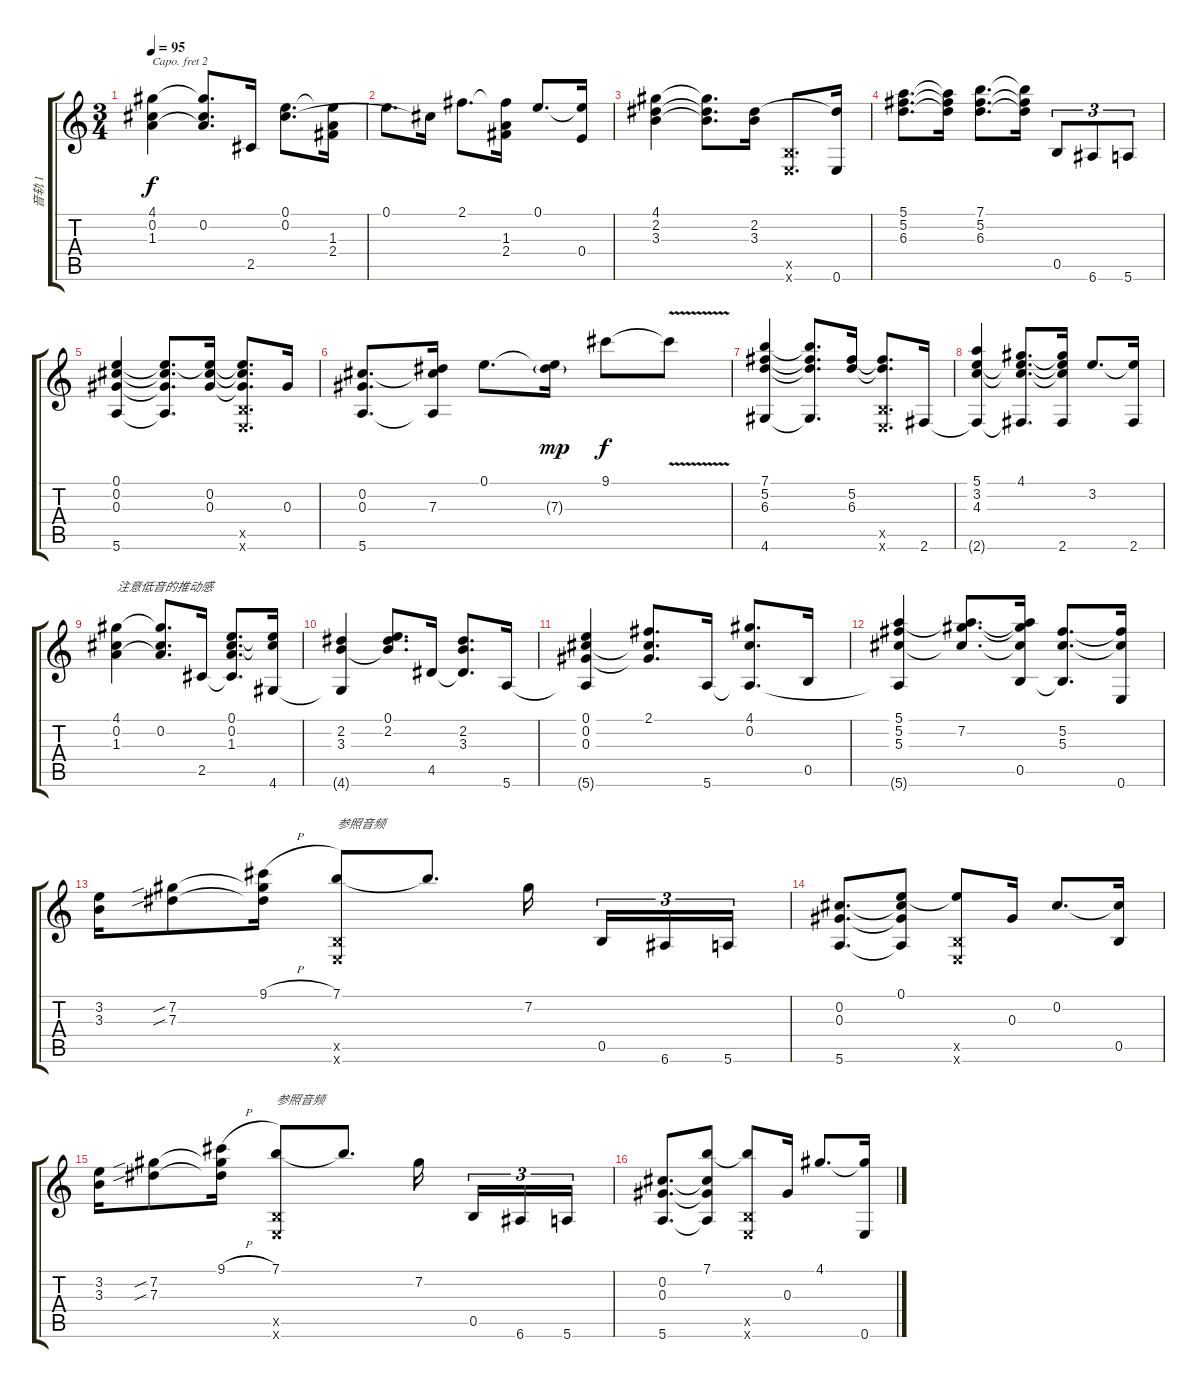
\track ("音轨 1" "音轨 1") {instrument acousticguitarsteel}
\staff {score tabs}
\capo 2
\tuning (D4 B3 Gb3 D3 A2 D2) {hide}
\ts (3 4)
\tempo 95
\clef g2
\ks c
(4.1 0.2 1.3).4{dy f} (4.1{t} 0.2 1.3{t}).8{d} 2.5.16 (0.1 0.2).8{d} (0.1{t} 1.3 2.4).16 |
0.1.8{d} 0.2{t}.16 2.1.8{d} (2.1{t} 1.3 2.4).16 0.1.8{d} (0.1{t} 0.4).16 |
(4.1 2.2 3.3).4 (4.1{t} 2.2{t} 3.3{t}).8{d} (2.2 3.3).16 (0.5{x} 0.6{x}).8{d} (2.2{t} 0.6).16 |
(5.1 5.2 6.3).8{d} (5.1{t} 5.2{t} 6.3{t}).16 (7.1 5.2 6.3).8{d} (7.1{t} 5.2{t} 6.3{t}).16 0.5.8{tu (3 2)} 6.6.8{tu (3 2)} 5.6.8{tu (3 2)} |
(0.1 0.2 0.3 5.6).4 (0.1{t} 0.2{t} 0.3{t} 5.6{t}).8{d} (0.1{t} 0.2 0.3).16 (0.1{t} 0.2{t} 0.3{t} 0.5{x} 0.6{x}).8{d} 0.3.16 |
(0.2 0.3 5.6).8{d} (0.2{t} 7.3 5.6{t}).16 0.1.8{d} (0.1{t} 7.3{g}).16{dy mp} 9.1.8{dy f} 9.1{v t}.8 |
(7.1 5.2 6.3 4.6).4 (7.1{t} 5.2{t} 6.3{t} 4.6{t}).8{d} (5.2 6.3).16 (5.2{t} 6.3{t} 0.5{x} 0.6{x}).8{d} 2.6.16 |
(5.1 3.2 4.3 2.6{t}).4 (4.1 3.2{t} 4.3{t} 2.6{t}).8{d} (4.1{t} 3.2{t} 4.3{t} 2.6).16 3.2.8{d} (3.2{t} 2.6).16 |
(4.1 0.2 1.3).4{txt "注意低音的推动感"} (4.1{t} 0.2 1.3{t}).8{d} 2.5.16 (0.1 0.2 1.3 2.5{t}).8{d} (0.1{t} 0.2{t} 4.6).16 |
(2.2 3.3 4.6{t}).4 (0.1 2.2 3.3{t}).8{d} 4.5.16 (2.2 3.3 4.5{t}).8{d} 5.6.16 |
(0.1 0.2 0.3 5.6{t}).4 (2.1 0.2{t} 0.3{t}).8{d} 5.6.16 (4.1 0.2 5.6{t}).8{d} 0.5.16 |
(5.1 5.2 5.3 5.6{t}).4 (5.1{t} 7.2 5.3{t}).8{d} (5.1{t} 7.2{t} 5.3{t} 0.5).16 (5.2 5.3 0.5{t}).8{d} (5.2{t} 5.3{t} 0.6).16 |
(3.2 3.3).16 (7.2{sib} 7.3{sib}).8 (9.1{h} 7.2{t} 7.3{t}).16 (7.1 0.5{x} 0.6{x}).8{txt "参照音频"} 7.1{t}.8{d} 7.2.16{beam splitsecondary} 0.5.16{tu (3 2)} 6.6.16{tu (3 2)} 5.6.16{tu (3 2)} |
(0.2 0.3 5.6).8{d} (0.1 0.2{t} 0.3{t} 5.6{t}).8 (0.1{t} 0.5{x} 0.6{x}).8 0.3.16 0.2.8{d} (0.2{t} 0.5).16 |
(3.2 3.3).16 (7.2{sib} 7.3{sib}).8 (9.1{h} 7.2{t} 7.3{t}).16 (7.1 0.5{x} 0.6{x}).8{txt "参照音频"} 7.1{t}.8{d} 7.2.16{beam splitsecondary} 0.5.16{tu (3 2)} 6.6.16{tu (3 2)} 5.6.16{tu (3 2)} |
(0.2 0.3 5.6).8{d} (7.1 0.2{t} 0.3{t} 5.6{t}).8 (7.1{t} 0.5{x} 0.6{x}).8 0.3.16 4.1.8{d} (4.1{t} 0.6).16
